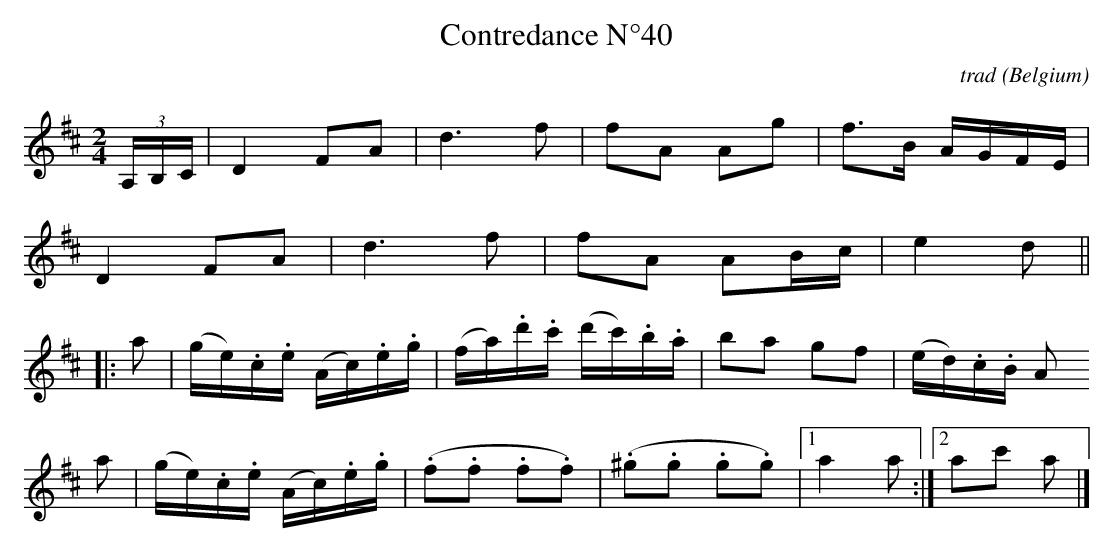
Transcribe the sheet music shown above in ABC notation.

X:1
T:Contredance N°40
C:trad
O:Belgium
M:2/4
L:1/16
K:Dmaj
(3A,B,C|D4 F2A2|d6 f2|f2A2 A2g2|f2>B2 AGFE|
D4 F2A2|d6 f2|f2A2 A2Bc|e4 d2||
|:a2|(ge).c.e (Ac).e.g|(fa).d'.c' (d'c').b.a|b2a2 g2f2|(ed).c.B A2
a2|(ge).c.e (Ac).e.g|(.f2.f2 .f2.f2)|(.^g2.g2 .g2.g2)|[1a4 a2:|[2a2c'2 a2|]
